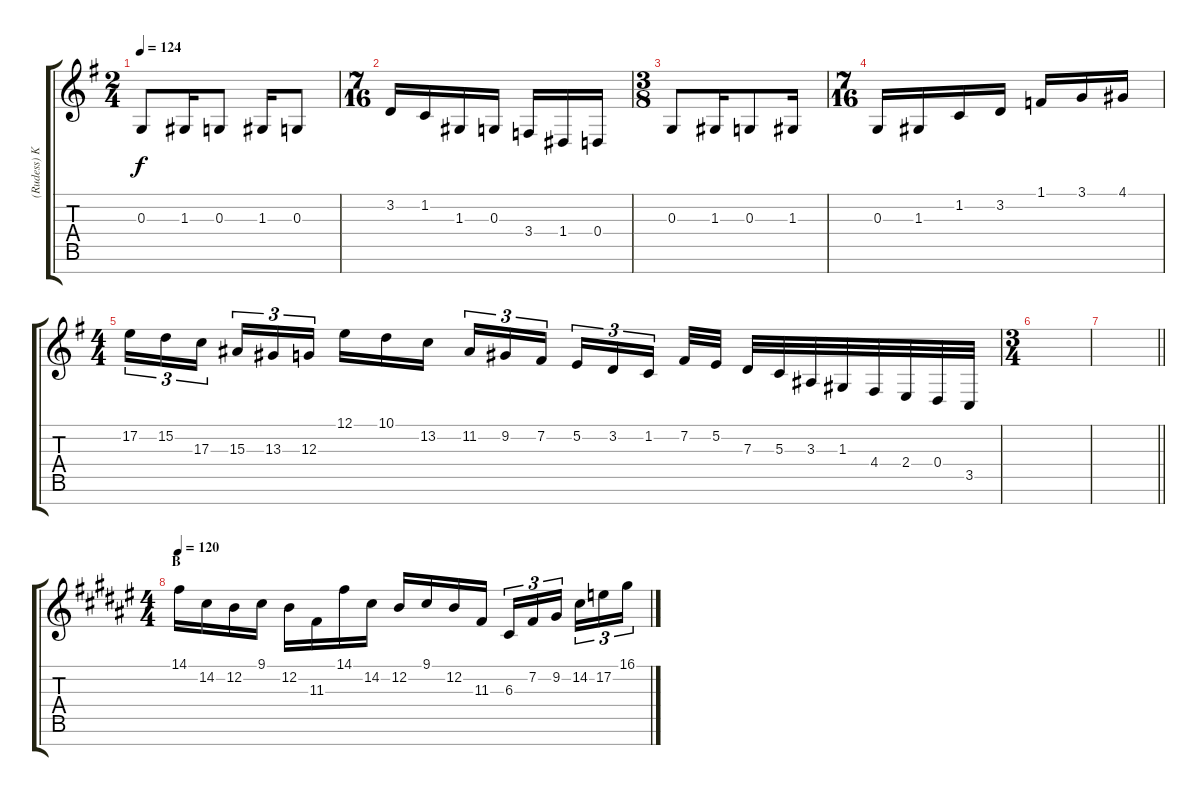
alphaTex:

\track ("(Rudess) Keyboard 3" "(Rudess) K") {instrument acousticgrandpiano}
\staff {score tabs}
\tuning (E4 B3 G3 D3 A2 E2 B1) {hide}
\ts (2 4)
\tempo 124
\clef g2
\ks g
0.3.8{dy f} 1.3.16 0.3.8 1.3.16 0.3.8 |
\ts (7 16)
3.2.16 1.2.16 1.3.16 0.3.16 3.4.16 1.4.16 0.4.16 |
\ts (3 8)
0.3.8 1.3.16 0.3.8 1.3.16 |
\ts (7 16)
0.3.16 1.3.16 1.2.16 3.2.16 1.1.16 3.1.16 4.1.16 |
\ts (4 4)
17.2.16{tu (3 2)} 15.2.16{tu (3 2)} 17.3.16{tu (3 2) beam splitsecondary} 15.3.16{tu (3 2)} 13.3.16{tu (3 2)} 12.3.16{tu (3 2)} 12.1.16 10.1.16 13.2.16{beam splitsecondary} 11.2.16{tu (3 2)} 9.2.16{tu (3 2)} 7.2.16{tu (3 2) beam splitsecondary} 5.2.16{tu (3 2)} 3.2.16{tu (3 2)} 1.2.16{tu (3 2) beam splitsecondary} 7.2.32 5.2.32 7.3.32 5.3.32 3.3.32 1.3.32 4.4.32 2.4.32 0.4.32 3.5.32 |
\ts (3 4)
|
\barLineRight lightlight
|
\ts (4 4)
\section ("" "B")
\tempo 120
\ks f#
14.1.16{balance 0 instrument lead2sawtooth} 14.2.16 12.2.16 9.1.16 12.2.16 11.3.16 14.1.16 14.2.16 12.2.16 9.1.16 12.2.16 11.3.16 6.3.16{tu (3 2)} 7.2.16{tu (3 2)} 9.2.16{tu (3 2) beam splitsecondary} 14.2.16{tu (3 2)} 17.2.16{tu (3 2)} 16.1.16{tu (3 2)}
